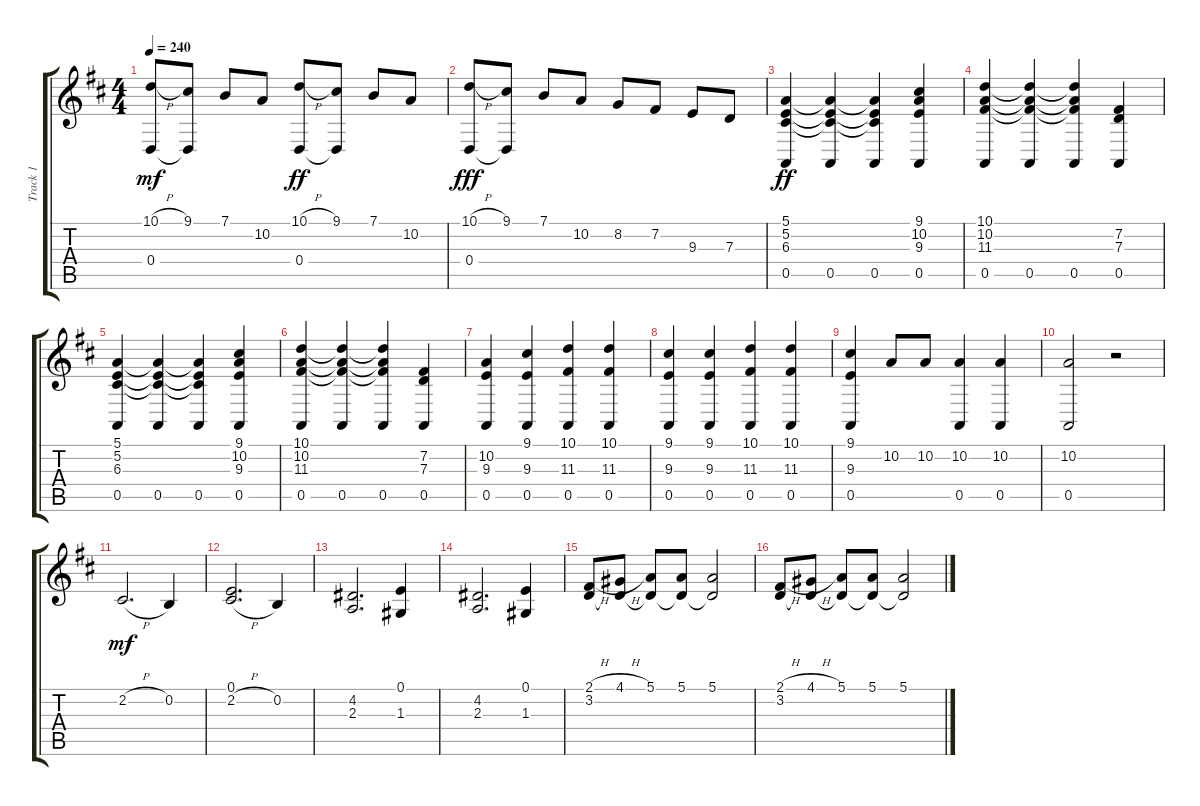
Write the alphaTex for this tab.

\track ("Track 1" "Track 1") {instrument musicbox}
\staff {score tabs}
\tuning (E4 B3 G3 D3 A2 D2) {hide}
\ts (4 4)
\tempo 240
\clef g2
\ks d
(10.1{h} 0.4).8{dy mf} (9.1 0.4{t}).8 7.1.8 10.2.8 (10.1{h} 0.4).8{dy ff} (9.1 0.4{t}).8 7.1.8 10.2.8 |
(10.1{h} 0.4).8{dy fff} (9.1 0.4{t}).8 7.1.8 10.2.8 8.2.8 7.2.8 9.3.8 7.3.8 |
(5.1 5.2 6.3 0.5).4{dy ff} (5.1{t} 5.2{t} 6.3{t} 0.5).4 (5.1{t} 5.2{t} 6.3{t} 0.5).4 (9.1 10.2 9.3 0.5).4 |
(10.1 10.2 11.3 0.5).4 (10.1{t} 10.2{t} 11.3{t} 0.5).4 (10.1{t} 10.2{t} 11.3{t} 0.5).4 (7.2 7.3 0.5).4 |
(5.1 5.2 6.3 0.5).4 (5.1{t} 5.2{t} 6.3{t} 0.5).4 (5.1{t} 5.2{t} 6.3{t} 0.5).4 (9.1 10.2 9.3 0.5).4 |
(10.1 10.2 11.3 0.5).4 (10.1{t} 10.2{t} 11.3{t} 0.5).4 (10.1{t} 10.2{t} 11.3{t} 0.5).4 (7.2 7.3 0.5).4 |
(10.2 9.3 0.5).4 (9.1 9.3 0.5).4 (10.1 11.3 0.5).4 (10.1 11.3 0.5).4 |
(9.1 9.3 0.5).4 (9.1 9.3 0.5).4 (10.1 11.3 0.5).4 (10.1 11.3 0.5).4 |
(9.1 9.3 0.5).4 10.2.8 10.2.8 (10.2 0.5).4 (10.2 0.5).4 |
(10.2 0.5).2 r.2 |
2.2{h}.2{d dy mf} 0.2.4 |
(0.1 2.2{h}).2{d} 0.2.4 |
(4.2 2.3).2{d} (0.1 1.3).4 |
(4.2 2.3).2{d} (0.1 1.3).4 |
(2.1{h} 3.2).8 (4.1{h} 3.2{t}).8 (5.1 3.2{t}).8 (5.1 3.2{t}).8 (5.1 3.2{t}).2 |
(2.1{h} 3.2).8 (4.1{h} 3.2{t}).8 (5.1 3.2{t}).8 (5.1 3.2{t}).8 (5.1 3.2{t}).2
